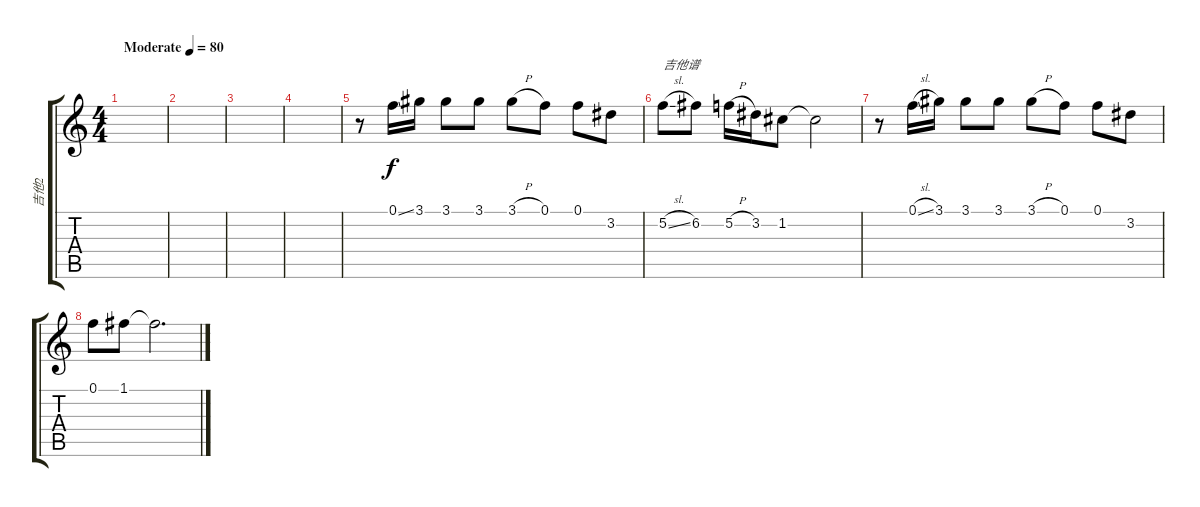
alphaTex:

\track ("吉他2" "吉他2") {instrument acousticguitarnylon}
\staff {score tabs}
\tuning (F4 C4 Ab3 Eb3 Bb2 F2) {hide}
\ts (4 4)
\tempo (80 "Moderate")
\clef g2
\ks c
|
|
|
|
r.8 0.1{ss}.16 3.1.16 3.1.8 3.1.8 3.1{h}.8 0.1.8 0.1.8 3.2.8 |
5.2{sl}.8{txt "吉他谱"} 6.2.8 5.2{h}.16 3.2.16 1.2.8 1.2{t}.2 |
r.8 0.1{sl}.16 3.1.16 3.1.8 3.1.8 3.1{h}.8 0.1.8 0.1.8 3.2.8 |
0.1.8 1.1.8 1.1{t}.2{d}
